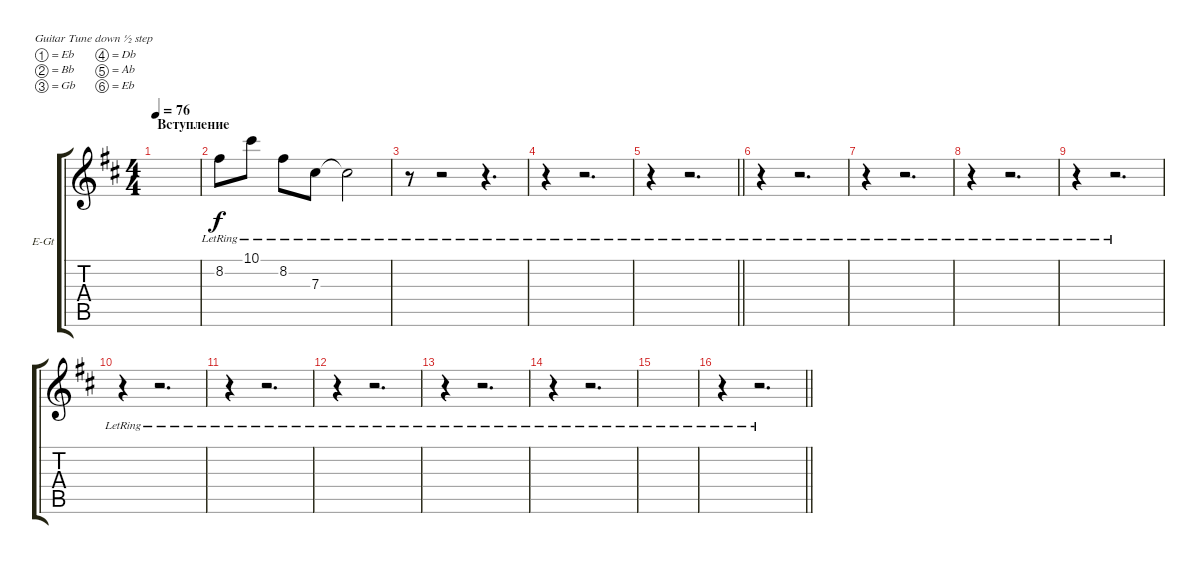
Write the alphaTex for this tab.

\bracketExtendMode groupsimilarinstruments
\firstSystemTrackNameOrientation horizontal
\otherSystemsTrackNameOrientation horizontal
\track ("Гитара 3" "E-Gt") {instrument distortionguitar}
\staff {score tabs}
\tuning (Eb4 Bb3 Gb3 Db3 Ab2 Eb2)
\ts (4 4)
\section ("" "Вступление")
\tempo 76
\clef g2
\ks d
|
8.2{lr}.8 10.1{lr}.8 8.2{lr}.8 7.3{lr}.8 7.3{lr t}.2 |
r.8 r.2 r.4{d} |
r.4 r.2{d} |
\barLineRight lightlight
r.4 r.2{d} |
r.4 r.2{d} |
r.4 r.2{d} |
r.4 r.2{d} |
r.4 r.2{d} |
r.4 r.2{d} |
r.4 r.2{d} |
r.4 r.2{d} |
r.4 r.2{d} |
r.4 r.2{d} |
|
\barLineRight lightlight
r.4 r.2{d}
